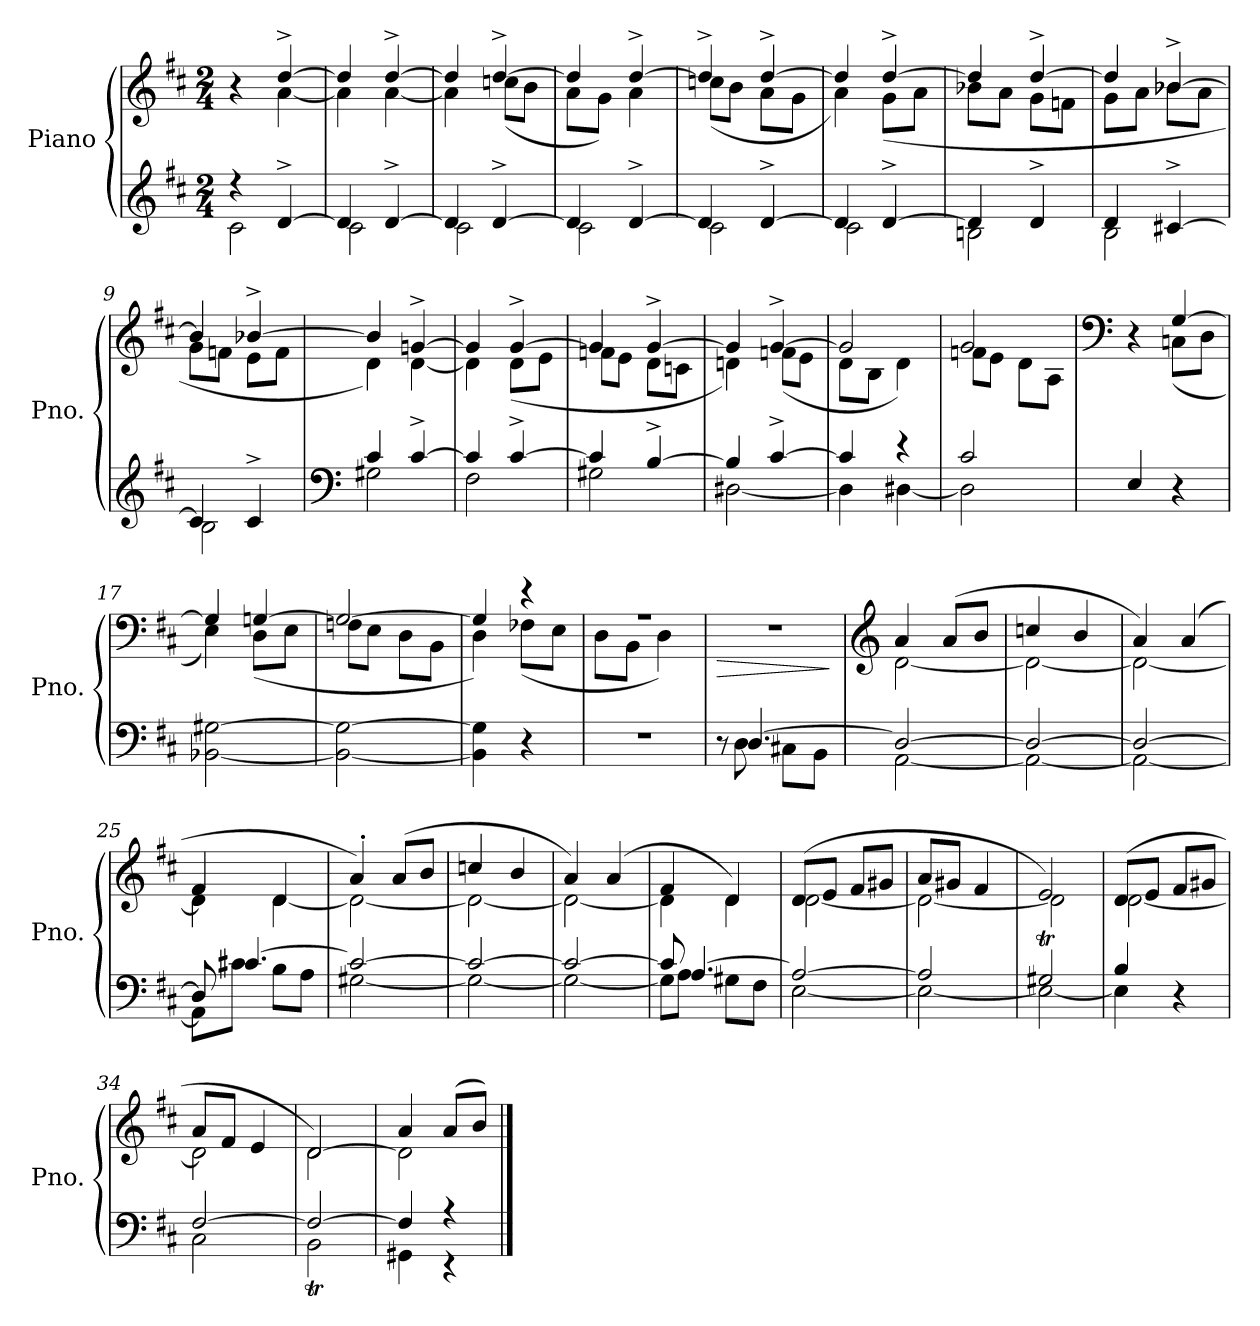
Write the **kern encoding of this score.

**kern	**kern	**dynam
*part1	*part1	*part1
*staff2	*staff1	*staff1/2
*I"Piano	*	*
*I'Pno.	*	*
*clefG2	*clefG2	*
*k[f#c#]	*k[f#c#]	*
*M2/4	*M2/4	*
=1	=1	=1
*^	*^	*
4r	2c#\	4r	4ryy	.
*	*	*MM240	*	*
[4d^/	.	[4dd^/	[4a\	.
=2	=2	=2	=2	=2
4d/]	2c#\	4dd/]	4a\]	.
[4d^/	.	[4dd^/	[4a\	.
=3	=3	=3	=3	=3
4d/]	2c#\	4dd/]	4a\]	.
[4d^/	.	[4dd^/	(<8ccn\L	.
.	.	.	8b\J	.
=4	=4	=4	=4	=4
4d/]	2c#\	4dd/]	8a\L	.
.	.	.	8g\J)	.
[4d^/	.	[4dd^/	4a\	.
=5	=5	=5	=5	=5
4d/]	2c#\	4dd^/]	(<8ccn\L	.
.	.	.	8b\J	.
[4d^/	.	[4dd^/	8a\L	.
.	.	.	8g\J	.
=6	=6	=6	=6	=6
4d/]	2c#\	4dd/]	4a\)	.
[4d^/	.	[4dd^/	(<8g\L	.
.	.	.	8a\J	.
=7	=7	=7	=7	=7
4d/]	2Bn\	4dd/]	8b-X\L	.
.	.	.	8a\J	.
4d^/	.	[4dd^/	8g\L	.
.	.	.	8fn\J	.
!!LO:LB:g=z	!!
=8	=8	=8	=8	=8
4d/	2B\	4dd/]	8g\L	.
.	.	.	8a\J	.
[4c#X^/	.	[4b-X^/	8b-\L	.
.	.	.	8a\J	.
=9	=9	=9	=9	=9
4c#/]	2B\	4b-/]	8g\L	.
.	.	.	8fn\J	.
4c#^/	.	[4b-X^/	8e\L	.
.	.	.	8f\J	.
=10	=10	=10	=10	=10
*clefF4	*	*	*	*
4c#/	2G#X\	4b-/]	4d\)	.
[4c#^/	.	[4gn^/	[4d\	.
=11	=11	=11	=11	=11
4c#/]	2F#\	4g/]	4d\]	.
[4c#^/	.	[4g^/	(<8d\L	.
.	.	.	8e\J	.
=12	=12	=12	=12	=12
4c#/]	2G#X\	4g/]	8fn\L	.
.	.	.	8e\J	.
[4B^/	.	[4g^/	8d\L	.
.	.	.	8cn\J	.
=13	=13	=13	=13	=13
4B/]	[2D#X\	4g/]	4dn\)	.
[4c#^/	.	[4g^/	(<8fn\L	.
.	.	.	8e\J	.
=14	=14	=14	=14	=14
4c#/]	4D#\]	2g/]	8d\L	.
.	.	.	8B\J	.
4r	[4D#X\	.	4d\)	.
!!LO:LB:g=z	!!
=15	=15	=15	=15	=15
2c#/	2D#\]	2g/	(<8fn\L	.
.	.	.	8e\J	.
.	.	.	8d\L	.
.	.	.	8A\J	.
*v	*v	*	*	*
=16	=16	=16	=16
*	*clefF4	*	*
4E/)	4r	4ryy	.
4r	[4G/	(<8Cn\L	.
.	.	8D\J	.
=17	=17	=17	=17
[2BB-X\ [2G#X\	4G/]	4E\)	.
.	[4Gn/	(<8D\L	.
.	.	8E\J	.
=18	=18	=18	=18
2BB-\_ 2G#\_	2G/_	8Fn\L	.
.	.	8E\J	.
.	.	8D\L	.
.	.	8BB\J	.
=19	=19	=19	=19
4BB-\] 4G#\]	4G/]	4D\)	.
4r	4r	(<8F-X\L	.
.	.	8E\J	.
=20	=20	=20	=20
2r	2r	8D\L	.
.	.	8BB\J	.
.	.	4D\)	.
=21	=21	=21	=21
*^	*	*	*
!	!	!	!	!LO:HP:b
*	*	*v	*v	*
8r	8ryy	2r	>
[4.D/	8D\	.	.
.	8C#X\L	.	.
.	8BB\J	.	.
*v	*v	*	*
.	.	]
!!LO:LB:g=z
=22	=22	=22
*	*clefG2	*
*	*MM132	*
*^	*^	*
2D/_	[2AA\	4a/	[2d\	.
.	.	(>8a/L	.	.
.	.	8b/J	.	.
=23	=23	=23	=23	=23
2D/_	2AA\_	4ccn/	2d\_	.
.	.	4b/	.	.
=24	=24	=24	=24	=24
2D/_	2AA\_	4a/)	2d\_	.
.	.	(>4a/	.	.
=25	=25	=25	=25	=25
8D/]	8AA\L]	4f#/	4d\]	.
[4.c#X/	8c#X\J	.	.	.
.	8B\L	4d/	[4d\	.
.	8A\J	.	.	.
=26	=26	=26	=26	=26
2c#/_	[2G#X\	4a'/)	2d\_	.
.	.	(>8a/L	.	.
.	.	8b/J	.	.
=27	=27	=27	=27	=27
2c#/_	2G#\_	4ccn/	2d\_	.
.	.	4b/	.	.
=28	=28	=28	=28	=28
2c#/_	2G#\_	4a/)	2d\_	.
.	.	(>4a/	.	.
=29	=29	=29	=29	=29
8c#/]	8G#\L]	4f#/	4d\]	.
[4.A/	8A\J	.	.	.
.	8G#X\L	4d/)	4d\	.
.	8F#\J	.	.	.
!!LO:LB:g=z	!!
=30	=30	=30	=30	=30
2A/_	[2E\	(>8d/L	[2d\	.
.	.	8e/J	.	.
.	.	8f#/L	.	.
.	.	8g#X/J	.	.
=31	=31	=31	=31	=31
2A/]	2E\_	8a/L	2d\_	.
.	.	8g#X/J	.	.
.	.	4f#/	.	.
=32	=32	=32	=32	=32
2G#Xt/	2E\_	2e/)	2d\]	.
=33	=33	=33	=33	=33
4B/	4E\]	(>8d/L	[2d\	.
.	.	8e/J	.	.
4r	4ryy	8f#/L	.	.
.	.	8g#X/J	.	.
=34	=34	=34	=34	=34
[2F#/	2C#\	8a/L	2d\]	.
.	.	8f#/J	.	.
.	.	4e/	.	.
=35	=35	=35	=35	=35
2F#/_	2BBT\	[2d/)	2d\	.
=36	=36	=36	=36	=36
4F#/]	4GG#X\	4a/	2d\]	.
4r	4r	(>8a/L	.	.
.	.	8b/J)	.	.
*v	*v	*	*	*
*	*v	*v	*
==	==	==
*-	*-	*-
